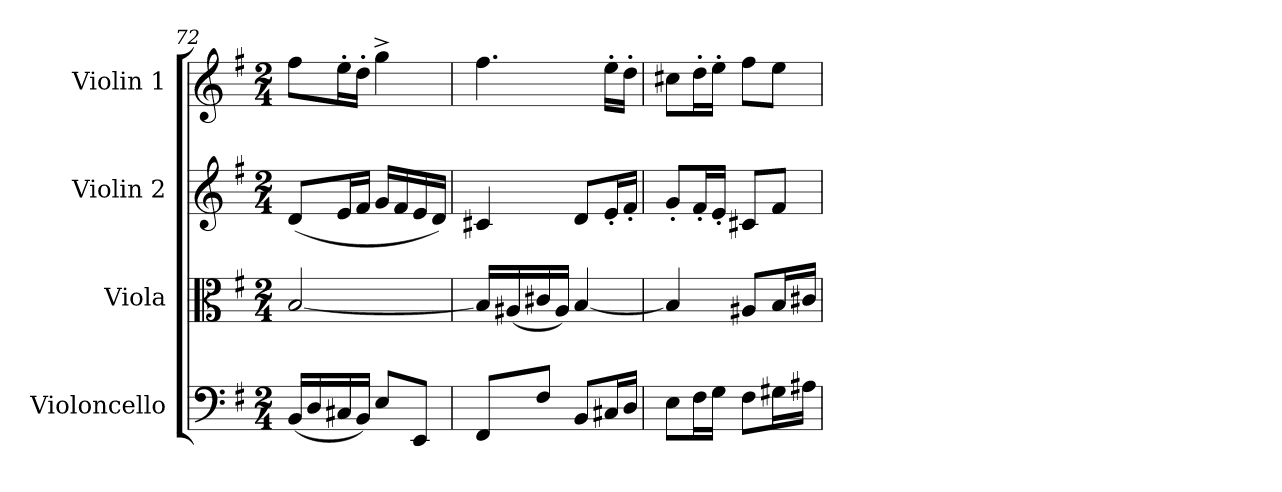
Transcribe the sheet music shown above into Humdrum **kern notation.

**kern	**kern	**kern	**kern
*part4	*part3	*part2	*part1
*staff4	*staff3	*staff2	*staff1
*I"Violoncello	*I"Viola	*I"Violin 2	*I"Violin 1
*I'Vc	*I'Vla	*I'Vln	*I'Vln
*clefF4	*clefC3	*clefG2	*clefG2
*k[f#]	*k[f#]	*k[f#]	*k[f#]
*M2/4	*M2/4	*M2/4	*M2/4
=72	=72	=72	=72
(16BB/LL	[2B/	(8d/L	8ff#\L
16D/	.	.	.
16C#X/	.	16e/L	16ee'\L
16BB/JJ)	.	16f#/JJ	16dd'\JJ
8E/L	.	16g/LL	4gg^\
.	.	16f#/	.
8EE/J	.	16e/	.
.	.	16d/JJ)	.
!!LO:PB:g=z
=73	=73	=73	=73
8FF#/L	16B/LL]	4c#X/	4.ff#\
.	(<16A#X/	.	.
8F#/J	16c#X/	.	.
.	16A#/JJ)	.	.
8BB/L	[<4B/	8d/L	.
16C#X/L	.	16e'/L	16ee'\LL
16D/JJ	.	16f#'/JJ	16dd'\JJ
=74	=74	=74	=74
8E\L	4B/]	8g'/L	8cc#X\L
16F#\L	.	16f#'/L	16dd'\L
16G\JJ	.	16e'/JJ	16ee'\JJ
8F#\L	8A#X/L	8c#X/L	8ff#\L
16G#X\L	16B/L	8f#/J	8ee\J
16A#X\JJ	16c#X/JJ	.	.
=	=	=	=
*-	*-	*-	*-
